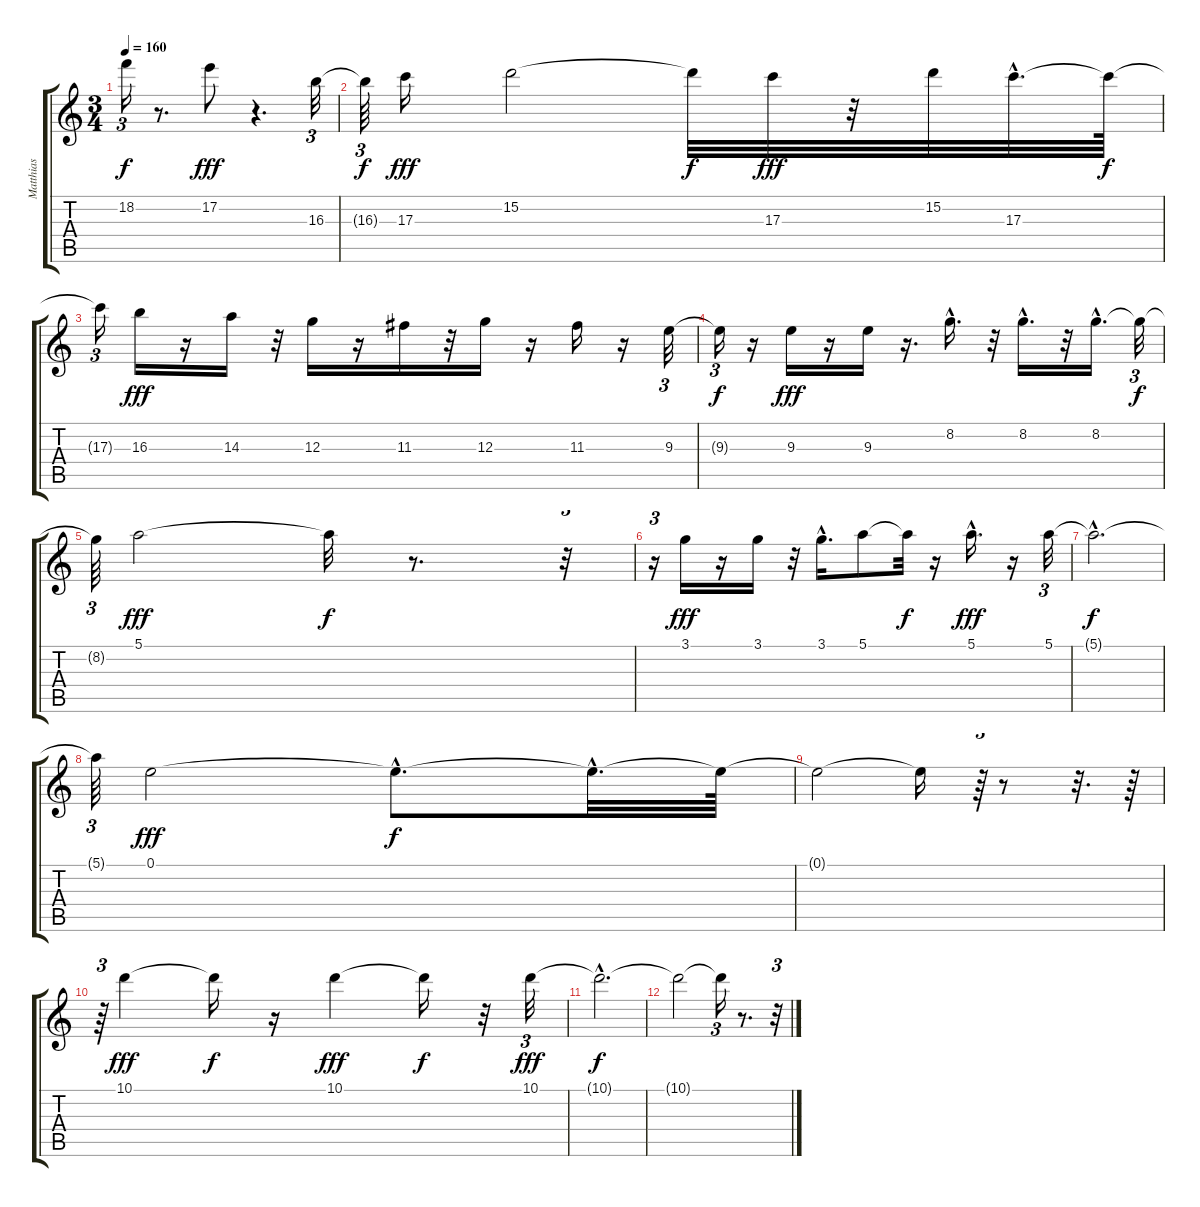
\track ("Matthias" "Matthias") {instrument distortionguitar}
\staff {score tabs}
\tuning (E4 B3 G3 D3 A2 E2) {hide}
\ts (3 4)
\tempo 160
\clef g2
\ks c
18.2{t}.16{tu (3 2) dy f} r.8{d} 17.2.8{dy fff} r.4{d} 16.3.32{tu (3 2)} |
16.3{t}.64{tu (3 2) dy f} 17.3.16{dy fff} 15.2.2 15.2{t}.32{dy f} 17.3.32{dy fff} r.32 15.2.32 17.3{hac}.32{d} 17.3{t}.64{dy f} |
17.3{t}.16{tu (3 2)} 16.3.16{dy fff} r.16 14.3.16 r.32 12.3.16 r.16 11.3.16 r.32 12.3.16 r.16 11.3.16 r.16 9.3.32{tu (3 2)} |
9.3{t}.16{tu (3 2) dy f} r.16 9.3.16{dy fff} r.16 9.3.16 r.16{d} 8.2{hac}.16{d} r.32 8.2{hac}.16{d} r.32 8.2{hac}.16{d} 8.2{t}.32{tu (3 2) dy f} |
8.2{t}.64{tu (3 2)} 5.1.2{dy fff} 5.1{t}.32{dy f} r.8{d} r.32{tu (3 2)} |
r.16{tu (3 2)} 3.1.16{dy fff} r.16 3.1.16 r.32 3.1{hac}.16{d} 5.1.8 5.1{t}.32{dy f} r.16 5.1{hac}.16{d dy fff} r.16 5.1.32{tu (3 2)} |
5.1{hac t}.2{d dy f} |
5.1{t}.64{tu (3 2)} 0.1.2{dy fff} 0.1{hac t}.8{d dy f} 0.1{hac t}.32{d} 0.1{t}.64 |
0.1{t}.2 0.1{t}.16 r.64{tu (3 2)} r.8 r.32{d} r.64 |
r.64{tu (3 2)} 10.1.4{dy fff} 10.1{t}.16{dy f} r.16 10.1.4{dy fff} 10.1{t}.16{dy f} r.32 10.1.32{tu (3 2) dy fff} |
10.1{hac t}.2{d dy f} |
10.1{t}.2 10.1{t}.16{tu (3 2)} r.8{d} r.32{tu (3 2)}
